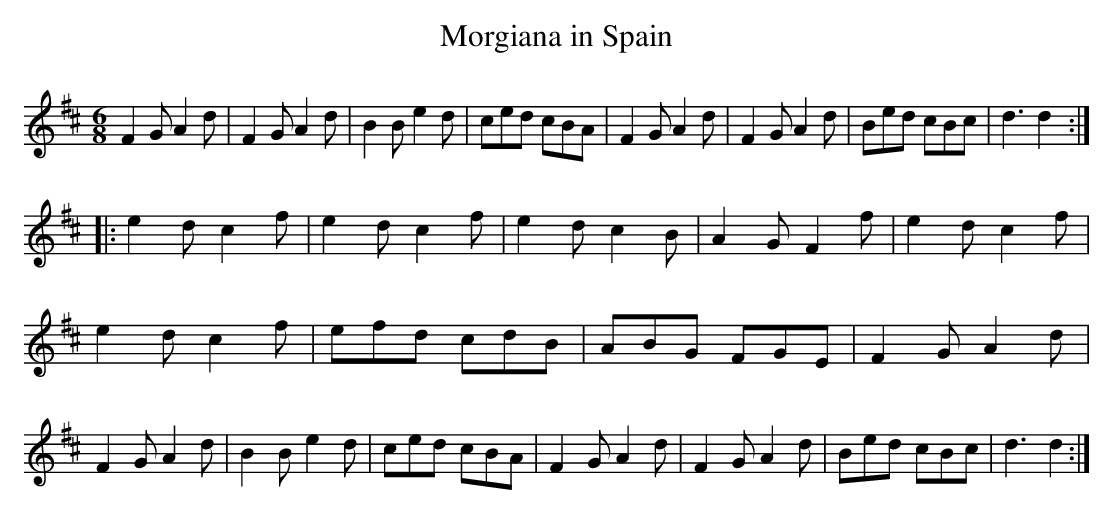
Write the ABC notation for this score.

X:1
T:Morgiana in Spain
M:6/8
K:D
F2G A2d | F2G A2d | B2B e2d | ced cBA |\
F2G A2d | F2G A2d | Bed cBc | d3 d2 :|
|:e2d c2f | e2d c2f | e2d c2B | A2G F2f |\
e2d c2f | e2d c2f | efd cdB | ABG FGE |\
F2G A2d | F2G A2d | B2B e2d | ced cBA |\
F2G A2d | F2G A2d | Bed cBc | d3 d2 :|
